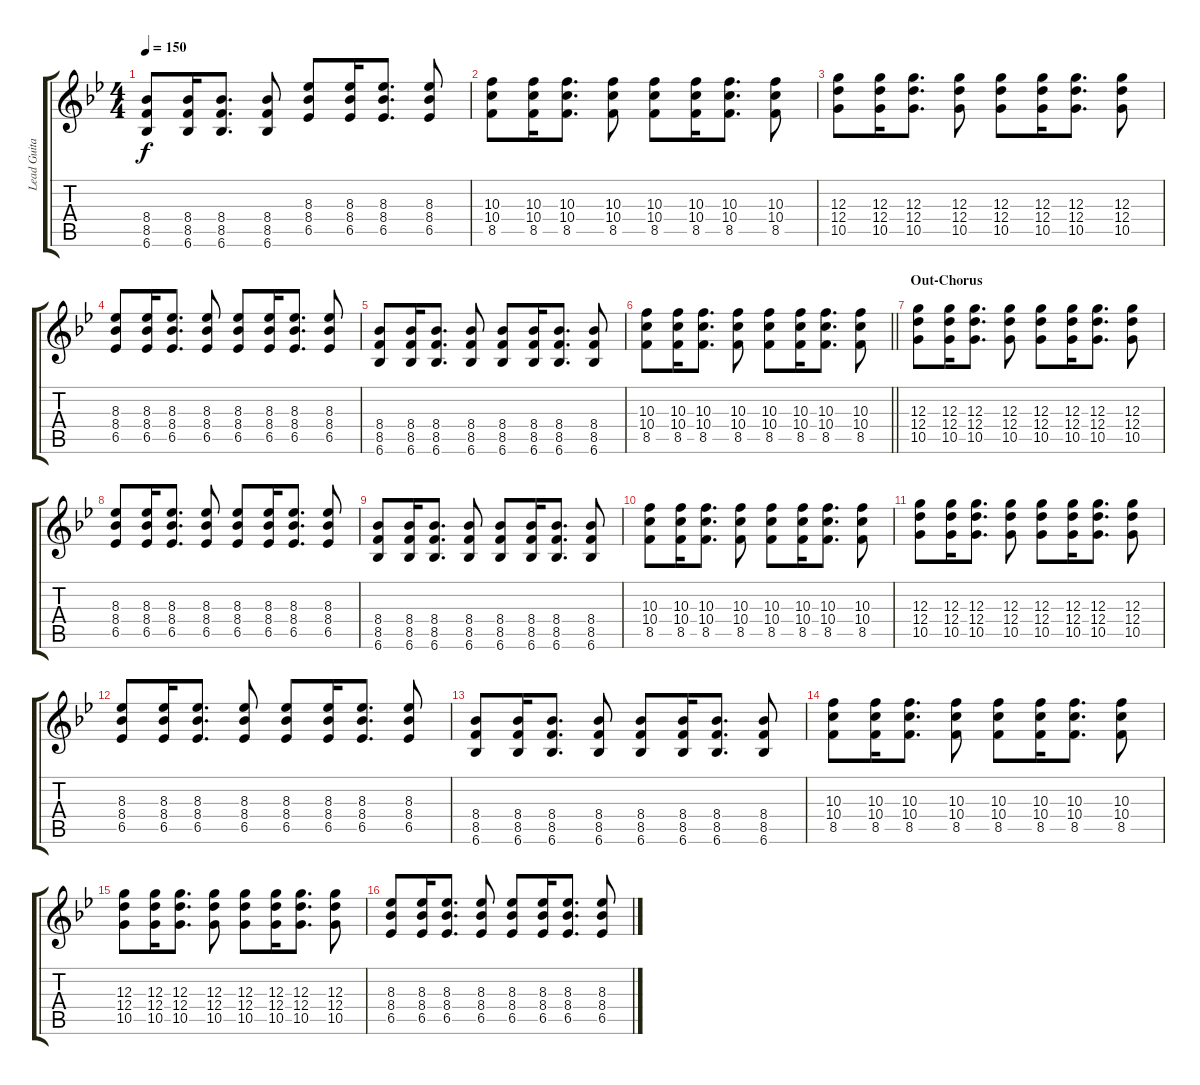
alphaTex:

\track ("Lead Guitar" "Lead Guita") {instrument distortionguitar}
\staff {score tabs}
\tuning (E4 B3 G3 D3 A2 E2) {hide}
\ts (4 4)
\tempo 150
\clef g2
\ks bb
(8.4 8.5 6.6).8{dy f} (8.4 8.5 6.6).16 (8.4 8.5 6.6).8{d} (8.4 8.5 6.6).8 (8.3 8.4 6.5).8 (8.3 8.4 6.5).16 (8.3 8.4 6.5).8{d} (8.3 8.4 6.5).8 |
(10.3 10.4 8.5).8 (10.3 10.4 8.5).16 (10.3 10.4 8.5).8{d} (10.3 10.4 8.5).8 (10.3 10.4 8.5).8 (10.3 10.4 8.5).16 (10.3 10.4 8.5).8{d} (10.3 10.4 8.5).8 |
(12.3 12.4 10.5).8 (12.3 12.4 10.5).16 (12.3 12.4 10.5).8{d} (12.3 12.4 10.5).8 (12.3 12.4 10.5).8 (12.3 12.4 10.5).16 (12.3 12.4 10.5).8{d} (12.3 12.4 10.5).8 |
(8.3 8.4 6.5).8 (8.3 8.4 6.5).16 (8.3 8.4 6.5).8{d} (8.3 8.4 6.5).8 (8.3 8.4 6.5).8 (8.3 8.4 6.5).16 (8.3 8.4 6.5).8{d} (8.3 8.4 6.5).8 |
(8.4 8.5 6.6).8 (8.4 8.5 6.6).16 (8.4 8.5 6.6).8{d} (8.4 8.5 6.6).8 (8.4 8.5 6.6).8 (8.4 8.5 6.6).16 (8.4 8.5 6.6).8{d} (8.4 8.5 6.6).8 |
\barLineRight lightlight
(10.3 10.4 8.5).8 (10.3 10.4 8.5).16 (10.3 10.4 8.5).8{d} (10.3 10.4 8.5).8 (10.3 10.4 8.5).8 (10.3 10.4 8.5).16 (10.3 10.4 8.5).8{d} (10.3 10.4 8.5).8 |
\section ("" "Out-Chorus")
(12.3 12.4 10.5).8 (12.3 12.4 10.5).16 (12.3 12.4 10.5).8{d} (12.3 12.4 10.5).8 (12.3 12.4 10.5).8 (12.3 12.4 10.5).16 (12.3 12.4 10.5).8{d} (12.3 12.4 10.5).8 |
(8.3 8.4 6.5).8 (8.3 8.4 6.5).16 (8.3 8.4 6.5).8{d} (8.3 8.4 6.5).8 (8.3 8.4 6.5).8 (8.3 8.4 6.5).16 (8.3 8.4 6.5).8{d} (8.3 8.4 6.5).8 |
(8.4 8.5 6.6).8 (8.4 8.5 6.6).16 (8.4 8.5 6.6).8{d} (8.4 8.5 6.6).8 (8.4 8.5 6.6).8 (8.4 8.5 6.6).16 (8.4 8.5 6.6).8{d} (8.4 8.5 6.6).8 |
(10.3 10.4 8.5).8 (10.3 10.4 8.5).16 (10.3 10.4 8.5).8{d} (10.3 10.4 8.5).8 (10.3 10.4 8.5).8 (10.3 10.4 8.5).16 (10.3 10.4 8.5).8{d} (10.3 10.4 8.5).8 |
(12.3 12.4 10.5).8 (12.3 12.4 10.5).16 (12.3 12.4 10.5).8{d} (12.3 12.4 10.5).8 (12.3 12.4 10.5).8 (12.3 12.4 10.5).16 (12.3 12.4 10.5).8{d} (12.3 12.4 10.5).8 |
(8.3 8.4 6.5).8 (8.3 8.4 6.5).16 (8.3 8.4 6.5).8{d} (8.3 8.4 6.5).8 (8.3 8.4 6.5).8 (8.3 8.4 6.5).16 (8.3 8.4 6.5).8{d} (8.3 8.4 6.5).8 |
(8.4 8.5 6.6).8 (8.4 8.5 6.6).16 (8.4 8.5 6.6).8{d} (8.4 8.5 6.6).8 (8.4 8.5 6.6).8 (8.4 8.5 6.6).16 (8.4 8.5 6.6).8{d} (8.4 8.5 6.6).8 |
(10.3 10.4 8.5).8 (10.3 10.4 8.5).16 (10.3 10.4 8.5).8{d} (10.3 10.4 8.5).8 (10.3 10.4 8.5).8 (10.3 10.4 8.5).16 (10.3 10.4 8.5).8{d} (10.3 10.4 8.5).8 |
(12.3 12.4 10.5).8 (12.3 12.4 10.5).16 (12.3 12.4 10.5).8{d} (12.3 12.4 10.5).8 (12.3 12.4 10.5).8 (12.3 12.4 10.5).16 (12.3 12.4 10.5).8{d} (12.3 12.4 10.5).8 |
(8.3 8.4 6.5).8 (8.3 8.4 6.5).16 (8.3 8.4 6.5).8{d} (8.3 8.4 6.5).8 (8.3 8.4 6.5).8 (8.3 8.4 6.5).16 (8.3 8.4 6.5).8{d} (8.3 8.4 6.5).8
